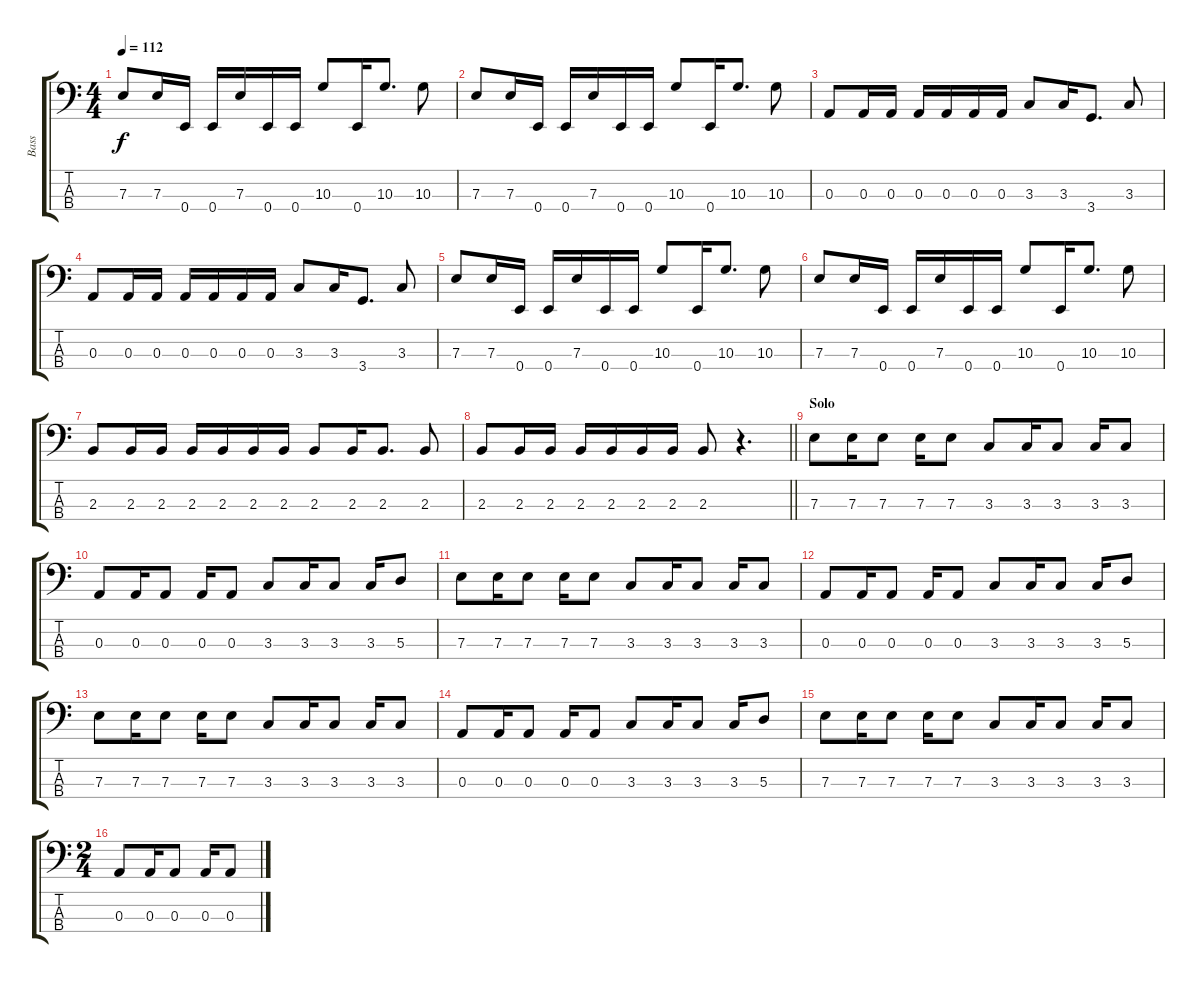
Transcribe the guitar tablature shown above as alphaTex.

\track ("Bass" "Bass") {instrument electricbassfinger}
\staff {score tabs}
\tuning (G2 D2 A1 E1) {hide}
\ts (4 4)
\tempo 112
\clef f4
\ks c
7.3.8{dy f} 7.3.16 0.4.16 0.4.16 7.3.16 0.4.16 0.4.16 10.3.8 0.4.16 10.3.8{d} 10.3.8 |
7.3.8 7.3.16 0.4.16 0.4.16 7.3.16 0.4.16 0.4.16 10.3.8 0.4.16 10.3.8{d} 10.3.8 |
0.3.8 0.3.16 0.3.16 0.3.16 0.3.16 0.3.16 0.3.16 3.3.8 3.3.16 3.4.8{d} 3.3.8 |
0.3.8 0.3.16 0.3.16 0.3.16 0.3.16 0.3.16 0.3.16 3.3.8 3.3.16 3.4.8{d} 3.3.8 |
7.3.8 7.3.16 0.4.16 0.4.16 7.3.16 0.4.16 0.4.16 10.3.8 0.4.16 10.3.8{d} 10.3.8 |
7.3.8 7.3.16 0.4.16 0.4.16 7.3.16 0.4.16 0.4.16 10.3.8 0.4.16 10.3.8{d} 10.3.8 |
2.3.8 2.3.16 2.3.16 2.3.16 2.3.16 2.3.16 2.3.16 2.3.8 2.3.16 2.3.8{d} 2.3.8 |
\barLineRight lightlight
2.3.8 2.3.16 2.3.16 2.3.16 2.3.16 2.3.16 2.3.16 2.3.8 r.4{d} |
\section ("" "Solo")
7.3.8 7.3.16 7.3.8 7.3.16 7.3.8 3.3.8 3.3.16 3.3.8 3.3.16 3.3.8 |
0.3.8 0.3.16 0.3.8 0.3.16 0.3.8 3.3.8 3.3.16 3.3.8 3.3.16 5.3.8 |
7.3.8 7.3.16 7.3.8 7.3.16 7.3.8 3.3.8 3.3.16 3.3.8 3.3.16 3.3.8 |
0.3.8 0.3.16 0.3.8 0.3.16 0.3.8 3.3.8 3.3.16 3.3.8 3.3.16 5.3.8 |
7.3.8 7.3.16 7.3.8 7.3.16 7.3.8 3.3.8 3.3.16 3.3.8 3.3.16 3.3.8 |
0.3.8 0.3.16 0.3.8 0.3.16 0.3.8 3.3.8 3.3.16 3.3.8 3.3.16 5.3.8 |
7.3.8 7.3.16 7.3.8 7.3.16 7.3.8 3.3.8 3.3.16 3.3.8 3.3.16 3.3.8 |
\ts (2 4)
0.3.8 0.3.16 0.3.8 0.3.16 0.3.8
